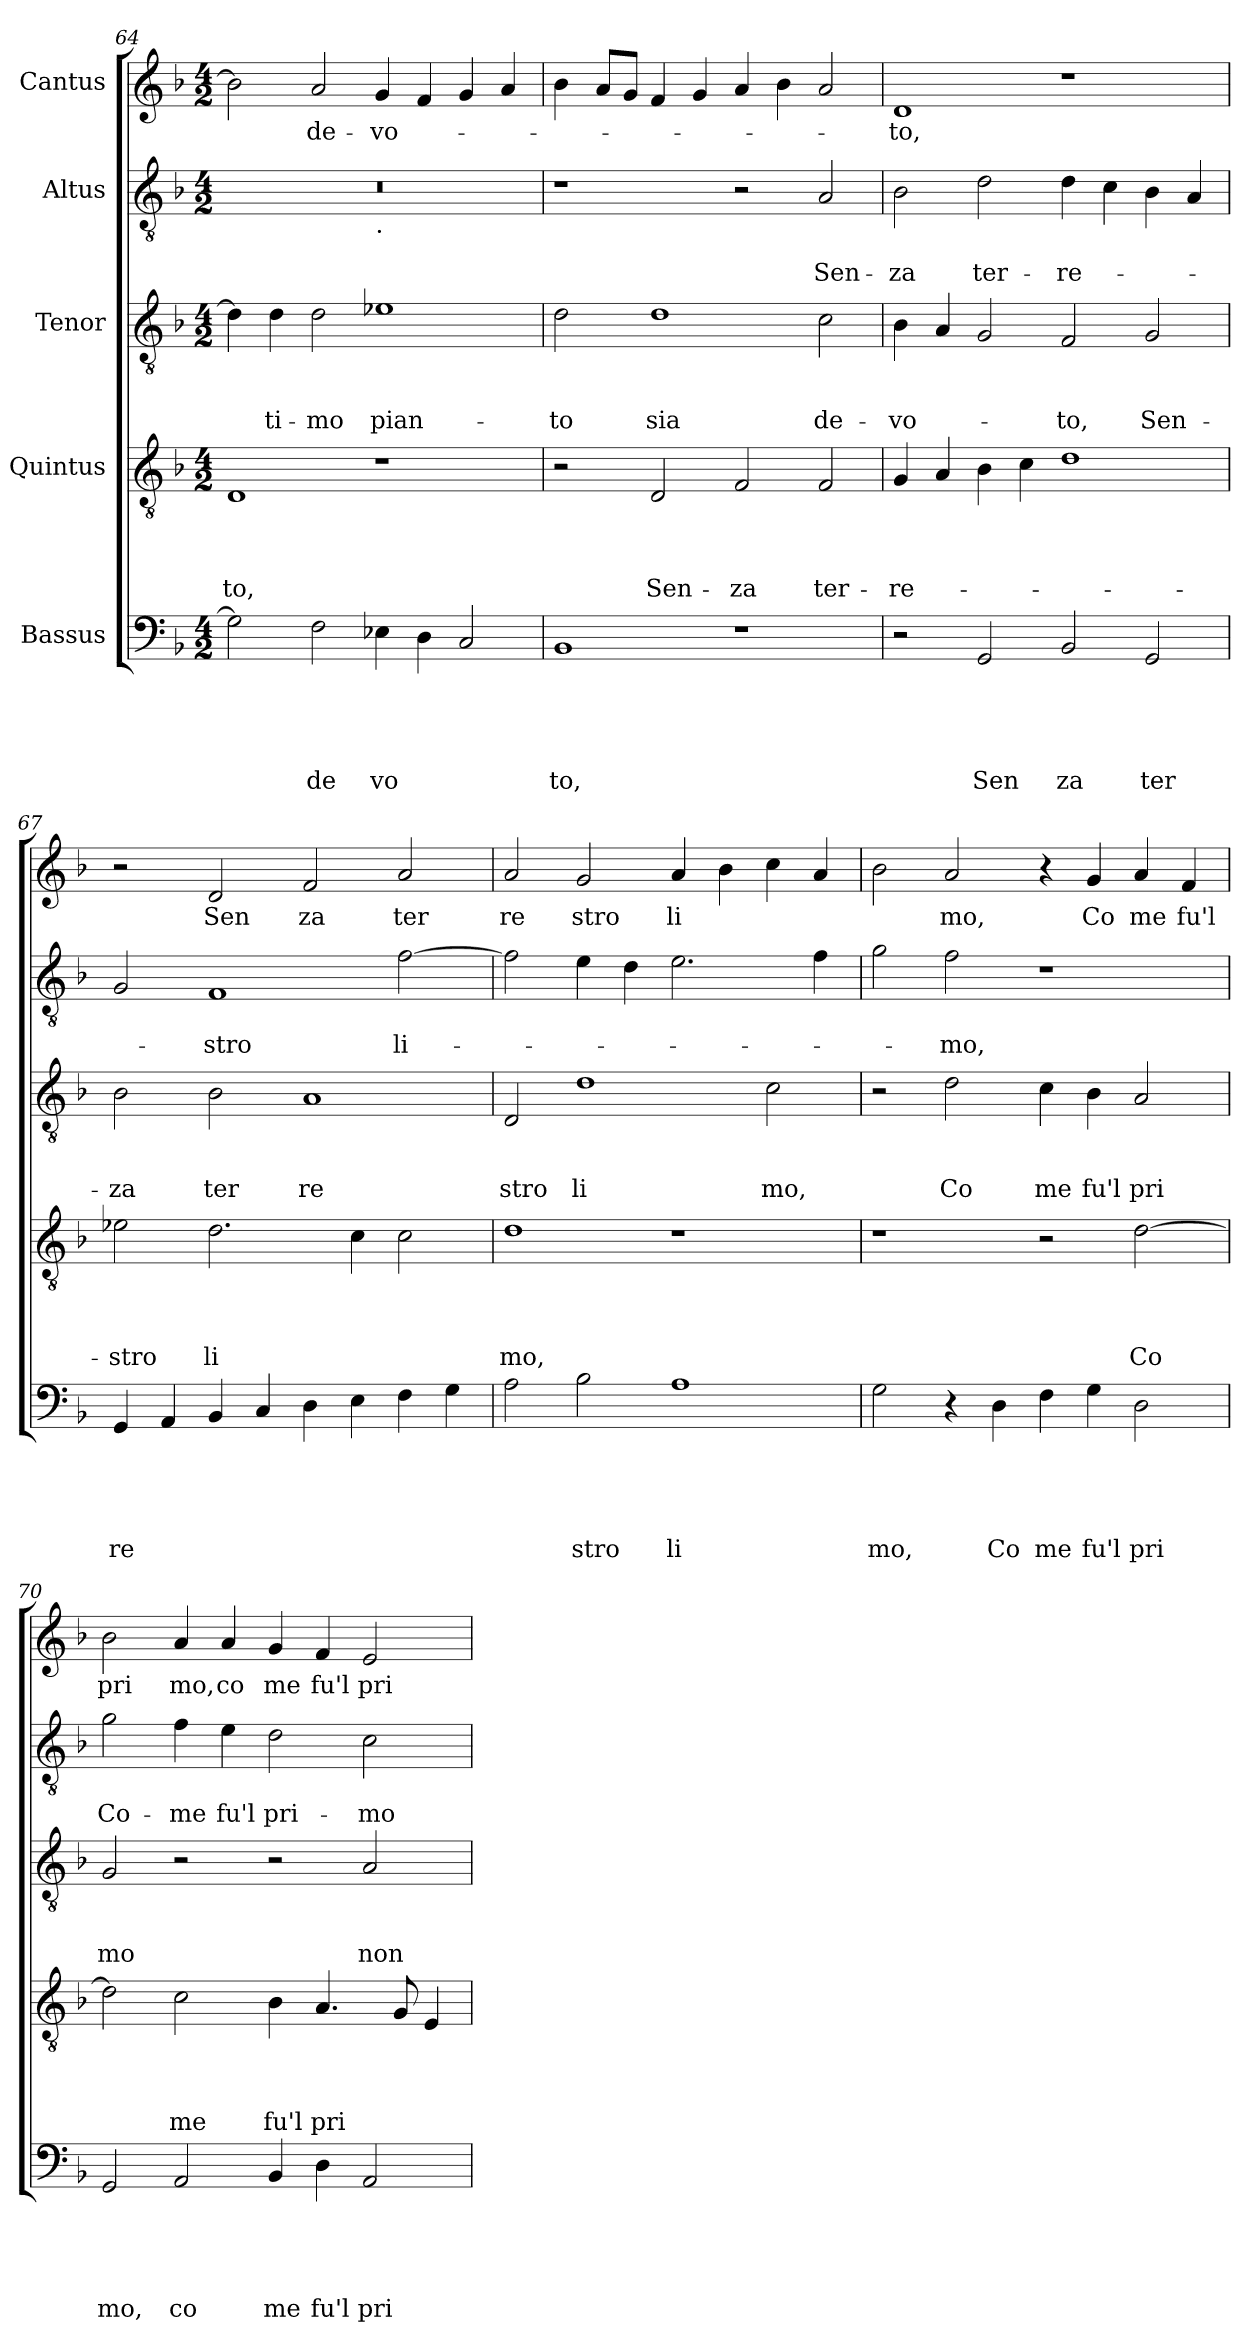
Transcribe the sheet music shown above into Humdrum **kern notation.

**kern	**text	**text	**text	**text	**text	**kern	**text	**text	**text	**text	**kern	**text	**text	**text	**kern	**text	**text	**kern	**text
*part5	*part5	*part5	*part5	*part5	*part5	*part4	*part4	*part4	*part4	*part4	*part3	*part3	*part3	*part3	*part2	*part2	*part2	*part1	*part1
*staff5	*staff5	*staff5	*staff5	*staff5	*staff5	*staff4	*staff4	*staff4	*staff4	*staff4	*staff3	*staff3	*staff3	*staff3	*staff2	*staff2	*staff2	*staff1	*staff1
*I"Bassus	*	*	*	*	*	*I"Quintus	*	*	*	*	*I"Tenor	*	*	*	*I"Altus	*	*	*I"Cantus	*
*clefF4	*	*	*	*	*	*clefGv2	*	*	*	*	*clefGv2	*	*	*	*clefGv2	*	*	*clefG2	*
*ITrd-3c-5	*	*	*	*	*	*ITrd-3c-5	*	*	*	*	*	*	*	*	*ITrd-3c-5	*	*	*ITrd-3c-5	*
*k[b-e-]	*	*	*	*	*	*k[b-e-]	*	*	*	*	*k[b-]	*	*	*	*k[b-e-]	*	*	*k[b-e-]	*
*B-:	*	*	*	*	*	*B-:	*	*	*	*	*F:	*	*	*	*B-:	*	*	*B-:	*
*M4/2	*	*	*	*	*	*M4/2	*	*	*	*	*M4/2	*	*	*	*M4/2	*	*	*M4/2	*
=64	=64	=64	=64	=64	=64	=64	=64	=64	=64	=64	=64	=64	=64	=64	=64	=64	=64	=64	=64
!	!	!	!	!	!	!	!	!	!	!LO:LY:b	!	!	!	!	!	!	!	!	!
*	*	*	*	*	*	*	*	*	*	*	*	*	*	*	*^	*	*	*	*
2c\]	.	.	.	.	.	1G	.	.	.	-to,	4d\]	.	.	.	0r	1ryy	.	.	2ee-\]	.
!	!	!	!	!	!	!	!	!	!	!	!	!	!	!LO:LY:b	!	!	!	!	!	!
.	.	.	.	.	.	.	.	.	.	.	4d\	.	.	-ti-	.	.	.	.	.	.
!	!	!	!	!	!LO:LY:b	!	!	!	!	!	!	!	!	!LO:LY:b	!	!	!	!	!	!LO:LY:b
2B-\	.	.	.	.	de	.	.	.	.	.	2d\	.	.	-mo	.	.	.	.	2dd/	de-
!	!	!	!	!	!	!	!	!	!	!	!	!	!	!	!	!LO:TX:b:t=.	!	!	!	!
!	!	!	!	!	!LO:LY:b	!	!	!	!	!	!	!	!	!LO:LY:b	!	!	!	!	!	!LO:LY:b
4A-X\	.	.	.	.	vo	1r	.	.	.	.	1e-X	.	.	pian-	.	1ryy	.	.	4cc/	-vo-
4G\	.	.	.	.	.	.	.	.	.	.	.	.	.	.	.	.	.	.	4b-/	.
2F/	.	.	.	.	.	.	.	.	.	.	.	.	.	.	.	.	.	.	4cc/	.
.	.	.	.	.	.	.	.	.	.	.	.	.	.	.	.	.	.	.	4dd/	.
=65	=65	=65	=65	=65	=65	=65	=65	=65	=65	=65	=65	=65	=65	=65	=65	=65	=65	=65	=65	=65
!	!	!	!	!	!LO:LY:b	!	!	!	!	!	!	!	!	!LO:LY:b	!	!	!	!	!	!
*	*	*	*	*	*	*	*	*	*	*	*	*	*	*	*v	*v	*	*	*	*
1E-	.	.	.	.	to,	2r	.	.	.	.	2d\	.	.	-to	1r	.	.	4ee-\	.
.	.	.	.	.	.	.	.	.	.	.	.	.	.	.	.	.	.	8dd/L	.
.	.	.	.	.	.	.	.	.	.	.	.	.	.	.	.	.	.	8cc/J	.
!	!	!	!	!	!	!	!	!	!	!LO:LY:b	!	!	!	!LO:LY:b	!	!	!	!	!
.	.	.	.	.	.	2G/	.	.	.	Sen-	1d	.	.	sia	.	.	.	4b-/	.
.	.	.	.	.	.	.	.	.	.	.	.	.	.	.	.	.	.	4cc/	.
!	!	!	!	!	!	!	!	!	!	!LO:LY:b	!	!	!	!	!	!	!	!	!
1r	.	.	.	.	.	2B-/	.	.	.	-za	.	.	.	.	2r	.	.	4dd/	.
.	.	.	.	.	.	.	.	.	.	.	.	.	.	.	.	.	.	4ee-\	.
!	!	!	!	!	!	!	!	!	!	!LO:LY:b	!	!	!	!LO:LY:b	!	!	!LO:LY:b	!	!
.	.	.	.	.	.	2B-/	.	.	.	ter-	2c\	.	.	de-	2d/	.	Sen-	2dd/	.
=66	=66	=66	=66	=66	=66	=66	=66	=66	=66	=66	=66	=66	=66	=66	=66	=66	=66	=66	=66
!	!	!	!	!	!	!	!	!	!	!LO:LY:b	!	!	!	!LO:LY:b	!	!	!LO:LY:b	!	!LO:LY:b
2r	.	.	.	.	.	4c/	.	.	.	-re-	4B-\	.	.	-vo-	2e-\	.	-za	1g	-to,
.	.	.	.	.	.	4d/	.	.	.	.	4A/	.	.	.	.	.	.	.	.
!	!	!	!	!	!LO:LY:b	!	!	!	!	!	!	!	!	!	!	!	!LO:LY:b	!	!
2C/	.	.	.	.	Sen	4e-\	.	.	.	.	2G/	.	.	.	2g\	.	ter-	.	.
.	.	.	.	.	.	4f\	.	.	.	.	.	.	.	.	.	.	.	.	.
!	!	!	!	!	!LO:LY:b	!	!	!	!	!	!	!	!	!LO:LY:b	!	!	!LO:LY:b	!	!
2E-/	.	.	.	.	za	1g	.	.	.	.	2F/	.	.	-to,	4g\	.	-re-	1r	.
.	.	.	.	.	.	.	.	.	.	.	.	.	.	.	4f\	.	.	.	.
!	!	!	!	!	!LO:LY:b	!	!	!	!	!	!	!	!	!LO:LY:b	!	!	!	!	!
2C/	.	.	.	.	ter	.	.	.	.	.	2G/	.	.	Sen-	4e-\	.	.	.	.
.	.	.	.	.	.	.	.	.	.	.	.	.	.	.	4d/	.	.	.	.
!!LO:LB:g=z
=67	=67	=67	=67	=67	=67	=67	=67	=67	=67	=67	=67	=67	=67	=67	=67	=67	=67	=67	=67
!	!	!	!	!	!LO:LY:b	!	!	!	!	!LO:LY:b	!	!	!	!LO:LY:b	!	!	!	!	!
4C/	.	.	.	.	re	2a-X\	.	.	.	-stro	2B-\	.	.	-za	2c/	.	.	2r	.
4D/	.	.	.	.	.	.	.	.	.	.	.	.	.	.	.	.	.	.	.
!	!	!	!	!	!	!	!	!	!	!LO:LY:b	!	!	!	!LO:LY:b	!	!	!LO:LY:b	!	!LO:LY:b
4E-/	.	.	.	.	.	2.g\	.	.	.	li	2B-\	.	.	ter	1B-	.	-stro	2g/	Sen
4F/	.	.	.	.	.	.	.	.	.	.	.	.	.	.	.	.	.	.	.
!	!	!	!	!	!	!	!	!	!	!	!	!	!	!LO:LY:b	!	!	!	!	!LO:LY:b
4G\	.	.	.	.	.	.	.	.	.	.	1A	.	.	re	.	.	.	2b-/	za
4A\	.	.	.	.	.	4f\	.	.	.	.	.	.	.	.	.	.	.	.	.
!	!	!	!	!	!	!	!	!	!	!	!	!	!	!	!	!	!LO:LY:b	!	!LO:LY:b
4B-\	.	.	.	.	.	2f\	.	.	.	.	.	.	.	.	[>2b-\	.	li-	2dd/	ter
4c\	.	.	.	.	.	.	.	.	.	.	.	.	.	.	.	.	.	.	.
=68	=68	=68	=68	=68	=68	=68	=68	=68	=68	=68	=68	=68	=68	=68	=68	=68	=68	=68	=68
!	!	!	!	!	!	!	!	!	!	!LO:LY:b	!	!	!	!LO:LY:b	!	!	!	!	!LO:LY:b
2d\	.	.	.	.	.	1g	.	.	.	mo,	2D/	.	.	stro	2b-\]	.	.	2dd/	re
!	!	!	!	!	!LO:LY:b	!	!	!	!	!	!	!	!	!LO:LY:b	!	!	!	!	!LO:LY:b
2e-\	.	.	.	.	stro	.	.	.	.	.	1d	.	.	li	4a\	.	.	2cc/	stro
.	.	.	.	.	.	.	.	.	.	.	.	.	.	.	4g\	.	.	.	.
!	!	!	!	!	!LO:LY:b	!	!	!	!	!	!	!	!	!	!	!	!	!	!LO:LY:b
1d	.	.	.	.	li	1r	.	.	.	.	.	.	.	.	2.a\	.	.	4dd/	li
.	.	.	.	.	.	.	.	.	.	.	.	.	.	.	.	.	.	4ee-\	.
!	!	!	!	!	!	!	!	!	!	!	!	!	!	!LO:LY:b	!	!	!	!	!
.	.	.	.	.	.	.	.	.	.	.	2c\	.	.	mo,	.	.	.	4ff\	.
.	.	.	.	.	.	.	.	.	.	.	.	.	.	.	4b-\	.	.	4dd/	.
=69	=69	=69	=69	=69	=69	=69	=69	=69	=69	=69	=69	=69	=69	=69	=69	=69	=69	=69	=69
!	!	!	!	!	!LO:LY:b	!	!	!	!	!	!	!	!	!	!	!	!	!	!
2c\	.	.	.	.	mo,	1r	.	.	.	.	2r	.	.	.	2cc\	.	.	2ee-\	.
!	!	!	!	!	!	!	!	!	!	!	!	!	!	!LO:LY:b	!	!	!LO:LY:b	!	!LO:LY:b
4r	.	.	.	.	.	.	.	.	.	.	2d\	.	.	Co	2b-\	.	-mo,	2dd/	mo,
!	!	!	!	!	!LO:LY:b	!	!	!	!	!	!	!	!	!	!	!	!	!	!
4G\	.	.	.	.	Co	.	.	.	.	.	.	.	.	.	.	.	.	.	.
!	!	!	!	!	!LO:LY:b	!	!	!	!	!	!	!	!	!LO:LY:b	!	!	!	!	!
4B-\	.	.	.	.	me	2r	.	.	.	.	4c\	.	.	me	1r	.	.	4r	.
!	!	!	!	!	!LO:LY:b	!	!	!	!	!	!	!	!	!LO:LY:b	!	!	!	!	!LO:LY:b
4c\	.	.	.	.	fu'l	.	.	.	.	.	4B-\	.	.	fu'l	.	.	.	4cc/	Co
!	!	!	!	!	!LO:LY:b	!	!	!	!	!LO:LY:b	!	!	!	!LO:LY:b	!	!	!	!	!LO:LY:b
2G\	.	.	.	.	pri	[>2g\	.	.	.	Co	2A/	.	.	pri	.	.	.	4dd/	me
!	!	!	!	!	!	!	!	!	!	!	!	!	!	!	!	!	!	!	!LO:LY:b
.	.	.	.	.	.	.	.	.	.	.	.	.	.	.	.	.	.	4b-/	fu'l
=70	=70	=70	=70	=70	=70	=70	=70	=70	=70	=70	=70	=70	=70	=70	=70	=70	=70	=70	=70
!	!	!	!	!	!LO:LY:b	!	!	!	!	!	!	!	!	!LO:LY:b	!	!	!LO:LY:b	!	!LO:LY:b
2C/	.	.	.	.	mo,	2g\]	.	.	.	.	2G/	.	.	mo	2cc\	.	Co-	2ee-\	pri
!	!	!	!	!	!LO:LY:b	!	!	!	!	!LO:LY:b	!	!	!	!	!	!	!LO:LY:b	!	!LO:LY:b
2D/	.	.	.	.	co	2f\	.	.	.	me	2r	.	.	.	4b-\	.	-me	4dd/	mo,
!	!	!	!	!	!	!	!	!	!	!	!	!	!	!	!	!	!LO:LY:b	!	!LO:LY:b
.	.	.	.	.	.	.	.	.	.	.	.	.	.	.	4a\	.	fu'l	4dd/	co
!	!	!	!	!	!LO:LY:b	!	!	!	!	!LO:LY:b	!	!	!	!	!	!	!LO:LY:b	!	!LO:LY:b
4E-/	.	.	.	.	me	4e-\	.	.	.	fu'l	2r	.	.	.	2g\	.	pri-	4cc/	me
!	!	!	!	!	!LO:LY:b	!	!	!	!	!LO:LY:b	!	!	!	!	!	!	!	!	!LO:LY:b
4G\	.	.	.	.	fu'l	4.d/	.	.	.	pri	.	.	.	.	.	.	.	4b-/	fu'l
!	!	!	!	!	!LO:LY:b	!	!	!	!	!	!	!	!	!LO:LY:b	!	!	!LO:LY:b	!	!LO:LY:b
2D/	.	.	.	.	pri	.	.	.	.	.	2A/	.	.	non	2f\	.	-mo	2a/	pri
.	.	.	.	.	.	8c/	.	.	.	.	.	.	.	.	.	.	.	.	.
.	.	.	.	.	.	4A/	.	.	.	.	.	.	.	.	.	.	.	.	.
=	=	=	=	=	=	=	=	=	=	=	=	=	=	=	=	=	=	=	=
*-	*-	*-	*-	*-	*-	*-	*-	*-	*-	*-	*-	*-	*-	*-	*-	*-	*-	*-	*-
